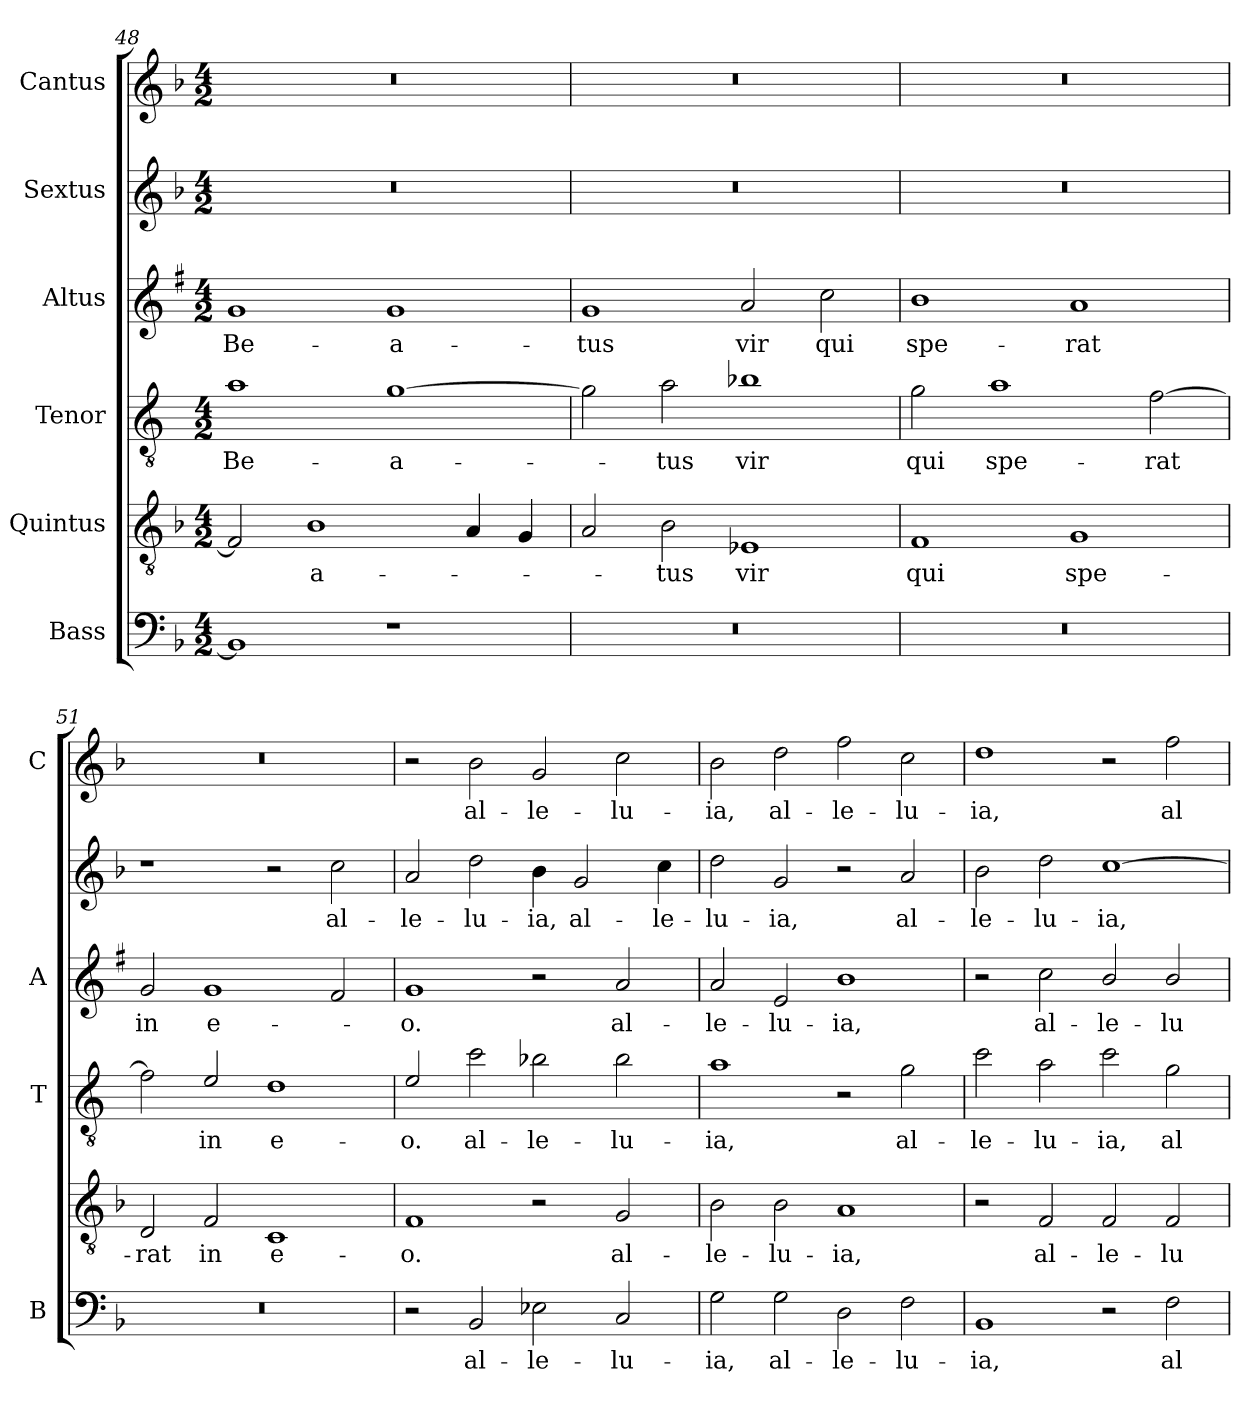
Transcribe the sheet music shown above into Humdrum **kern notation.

**kern	**text	**kern	**text	**kern	**text	**kern	**text	**kern	**text	**kern	**text
*part6	*part6	*part5	*part5	*part4	*part4	*part3	*part3	*part2	*part2	*part1	*part1
*staff6	*staff6	*staff5	*staff5	*staff4	*staff4	*staff3	*staff3	*staff2	*staff2	*staff1	*staff1
*I"Bass	*	*I"Quintus	*	*I"Tenor	*	*I"Altus	*	*I"Sextus	*	*I"Cantus	*
*I'B	*	*	*	*I'T	*	*I'A	*	*	*	*I'C	*
*clefF4	*	*clefGv2	*	*clefGv2	*	*clefG2	*	*clefG2	*	*clefG2	*
*	*	*	*	*ITrd4c7	*	*ITrd1c2	*	*	*	*	*
*k[b-]	*	*k[b-]	*	*k[b-]	*	*k[b-]	*	*k[b-]	*	*k[b-]	*
*F:	*	*F:	*	*F:	*	*F:	*	*F:	*	*F:	*
*M4/2	*	*M4/2	*	*M4/2	*	*M4/2	*	*M4/2	*	*M4/2	*
=48	=48	=48	=48	=48	=48	=48	=48	=48	=48	=48	=48
!	!	!	!	!	!LO:LY:b	!	!LO:LY:b	!	!	!	!
1BB-]	.	2F/]	.	1d	Be-	1f	Be-	0r	.	0r	.
!	!	!	!LO:LY:b	!	!	!	!	!	!	!	!
.	.	1B-	-a-	.	.	.	.	.	.	.	.
!	!	!	!	!	!LO:LY:b	!	!LO:LY:b	!	!	!	!
1r	.	.	.	[1c	-a-	1f	-a-	.	.	.	.
.	.	4A/	.	.	.	.	.	.	.	.	.
.	.	4G/	.	.	.	.	.	.	.	.	.
=49	=49	=49	=49	=49	=49	=49	=49	=49	=49	=49	=49
!	!	!	!	!	!	!	!LO:LY:b	!	!	!	!
0r	.	2A/	.	2c\]	.	1f	-tus	0r	.	0r	.
!	!	!	!LO:LY:b	!	!LO:LY:b	!	!	!	!	!	!
.	.	2B-\	-tus	2d\	-tus	.	.	.	.	.	.
!	!	!	!LO:LY:b	!	!LO:LY:b	!	!LO:LY:b	!	!	!	!
.	.	1E-X	vir	1e-X	vir	2g/	vir	.	.	.	.
!	!	!	!	!	!	!	!LO:LY:b	!	!	!	!
.	.	.	.	.	.	2b-\	qui	.	.	.	.
=50	=50	=50	=50	=50	=50	=50	=50	=50	=50	=50	=50
!	!	!	!LO:LY:b	!	!LO:LY:b	!	!LO:LY:b	!	!	!	!
0r	.	1F	qui	2c\	qui	1a	spe-	0r	.	0r	.
!	!	!	!	!	!LO:LY:b	!	!	!	!	!	!
.	.	.	.	1d	spe-	.	.	.	.	.	.
!	!	!	!LO:LY:b	!	!	!	!LO:LY:b	!	!	!	!
.	.	1G	spe-	.	.	1g	-rat	.	.	.	.
!	!	!	!	!	!LO:LY:b	!	!	!	!	!	!
.	.	.	.	[2B-\	-rat	.	.	.	.	.	.
=51	=51	=51	=51	=51	=51	=51	=51	=51	=51	=51	=51
!	!	!	!LO:LY:b	!	!	!	!LO:LY:b	!	!	!	!
0r	.	2D/	-rat	2B-\]	.	2f/	in	1r	.	0r	.
!	!	!	!LO:LY:b	!	!LO:LY:b	!	!LO:LY:b	!	!	!	!
.	.	2F/	in	2A/	in	1f	e-	.	.	.	.
!	!	!	!LO:LY:b	!	!LO:LY:b	!	!	!	!	!	!
.	.	1C	e-	1G	e-	.	.	2r	.	.	.
!	!	!	!	!	!	!	!	!	!LO:LY:b	!	!
.	.	.	.	.	.	2e/	.	2cc\	al-	.	.
=52	=52	=52	=52	=52	=52	=52	=52	=52	=52	=52	=52
!	!	!	!LO:LY:b	!	!LO:LY:b	!	!LO:LY:b	!	!LO:LY:b	!	!
2r	.	1F	-o.	2A/	-o.	1f	-o.	2a/	-le-	2r	.
!	!LO:LY:b	!	!	!	!LO:LY:b	!	!	!	!LO:LY:b	!	!LO:LY:b
2BB-/	al-	.	.	2f\	al-	.	.	2dd\	-lu-	2b-\	al-
!	!LO:LY:b	!	!	!	!LO:LY:b	!	!	!	!LO:LY:b	!	!LO:LY:b
2E-X\	-le-	2r	.	2e-X\	-le-	2r	.	4b-\	-ia,	2g/	-le-
!	!	!	!	!	!	!	!	!	!LO:LY:b	!	!
.	.	.	.	.	.	.	.	2g/	al-	.	.
!	!LO:LY:b	!	!LO:LY:b	!	!LO:LY:b	!	!LO:LY:b	!	!	!	!LO:LY:b
2C/	-lu-	2G/	al-	2e-\	-lu-	2g/	al-	.	.	2cc\	-lu-
!	!	!	!	!	!	!	!	!	!LO:LY:b	!	!
.	.	.	.	.	.	.	.	4cc\	-le-	.	.
!!LO:LB:g=z
=53	=53	=53	=53	=53	=53	=53	=53	=53	=53	=53	=53
!	!LO:LY:b	!	!LO:LY:b	!	!LO:LY:b	!	!LO:LY:b	!	!LO:LY:b	!	!LO:LY:b
2G\	-ia,	2B-\	-le-	1d	-ia,	2g/	-le-	2dd\	-lu-	2b-\	-ia,
!	!LO:LY:b	!	!LO:LY:b	!	!	!	!LO:LY:b	!	!LO:LY:b	!	!LO:LY:b
2G\	al-	2B-\	-lu-	.	.	2d/	-lu-	2g/	-ia,	2dd\	al-
!	!LO:LY:b	!	!LO:LY:b	!	!	!	!LO:LY:b	!	!	!	!LO:LY:b
2D\	-le-	1A	-ia,	2r	.	1a	-ia,	2r	.	2ff\	-le-
!	!LO:LY:b	!	!	!	!LO:LY:b	!	!	!	!LO:LY:b	!	!LO:LY:b
2F\	-lu-	.	.	2c\	al-	.	.	2a/	al-	2cc\	-lu-
=54	=54	=54	=54	=54	=54	=54	=54	=54	=54	=54	=54
!	!LO:LY:b	!	!	!	!LO:LY:b	!	!	!	!LO:LY:b	!	!LO:LY:b
1BB-	-ia,	2r	.	2f\	-le-	2r	.	2b-\	-le-	1dd	-ia,
!	!	!	!LO:LY:b	!	!LO:LY:b	!	!LO:LY:b	!	!LO:LY:b	!	!
.	.	2F/	al-	2d\	-lu-	2b-\	al-	2dd\	-lu-	.	.
!	!	!	!LO:LY:b	!	!LO:LY:b	!	!LO:LY:b	!	!LO:LY:b	!	!
2r	.	2F/	-le-	2f\	-ia,	2a/	-le-	[1cc	-ia,	2r	.
!	!LO:LY:b	!	!LO:LY:b	!	!LO:LY:b	!	!LO:LY:b	!	!	!	!LO:LY:b
2F\	al-	2F/	-lu-	2c\	al-	2a/	-lu-	.	.	2ff\	al-
=	=	=	=	=	=	=	=	=	=	=	=
*-	*-	*-	*-	*-	*-	*-	*-	*-	*-	*-	*-
